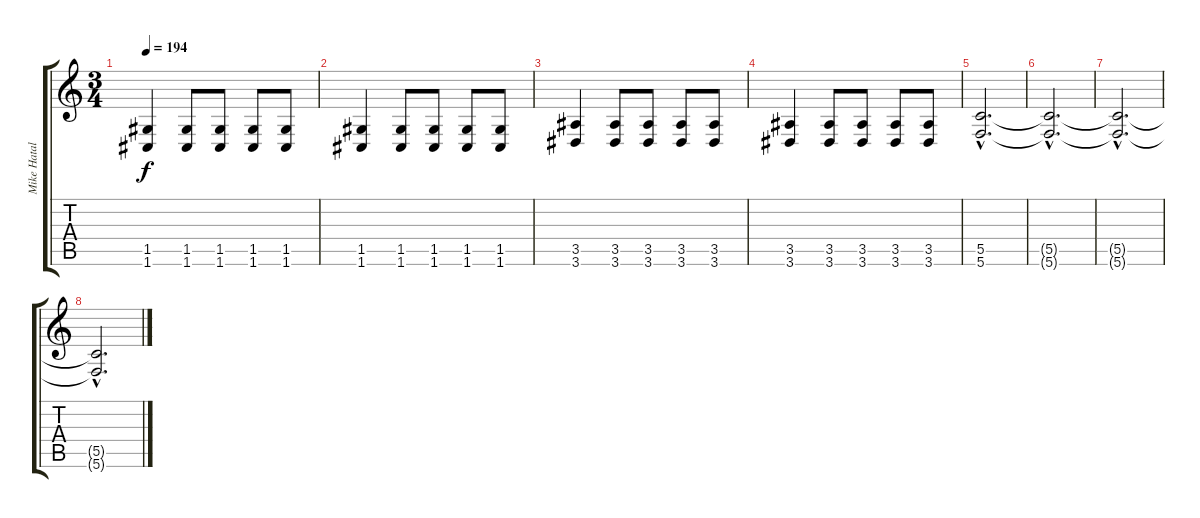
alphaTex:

\track ("Mike Hatalak" "Mike Hatal") {instrument distortionguitar}
\staff {score tabs}
\tuning (D4 A3 F3 C3 G2 C2) {hide}
\ts (3 4)
\tempo 194
\clef g2
\ks c
(1.5 1.6).4{dy f} (1.5 1.6).8 (1.5 1.6).8 (1.5 1.6).8 (1.5 1.6).8 |
(1.5 1.6).4 (1.5 1.6).8 (1.5 1.6).8 (1.5 1.6).8 (1.5 1.6).8 |
(3.5 3.6).4 (3.5 3.6).8 (3.5 3.6).8 (3.5 3.6).8 (3.5 3.6).8 |
(3.5 3.6).4 (3.5 3.6).8 (3.5 3.6).8 (3.5 3.6).8 (3.5 3.6).8 |
(5.5{hac} 5.6{hac}).2{d} |
(5.5{hac t} 5.6{hac t}).2{d} |
(5.5{hac t} 5.6{hac t}).2{d} |
(5.5{hac t} 5.6{hac t}).2{d}
